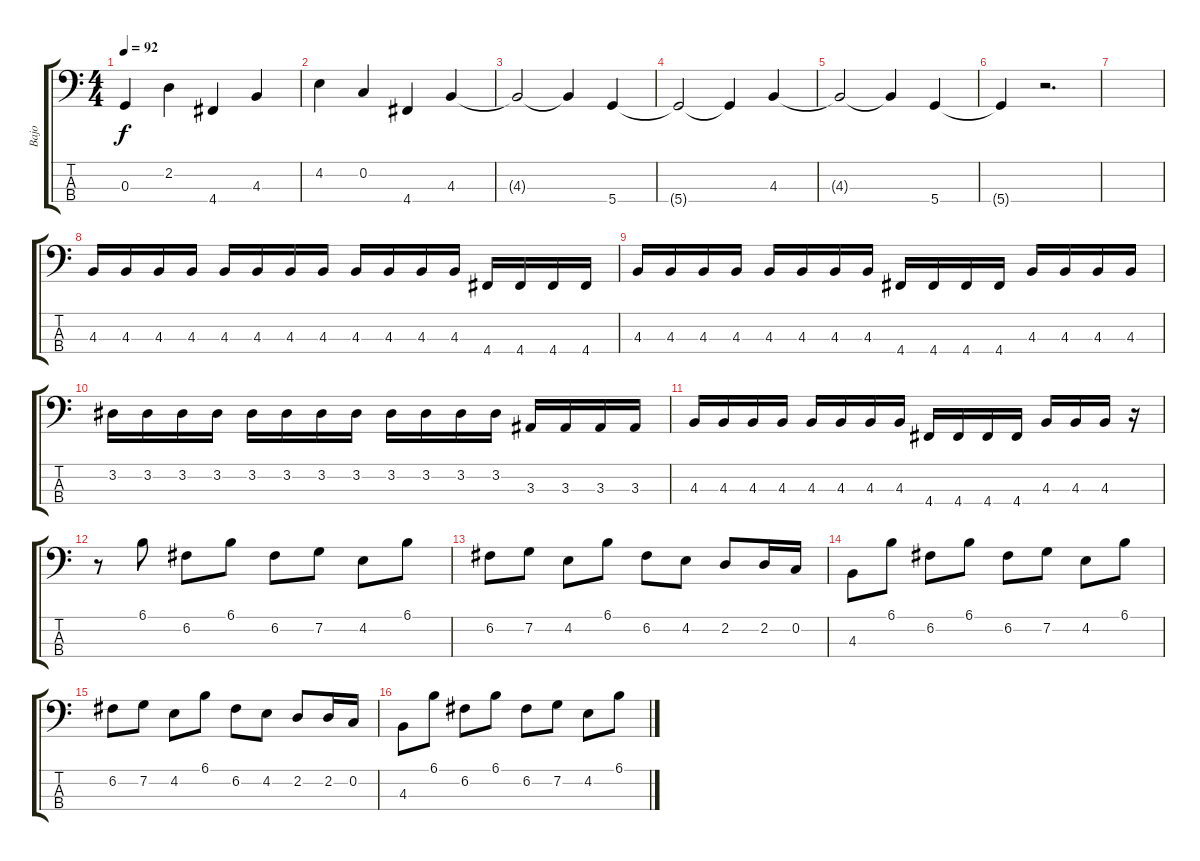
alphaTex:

\track ("Bajo" "Bajo") {instrument electricbassfinger}
\staff {score tabs}
\tuning (F2 C2 G1 D1) {hide}
\ts (4 4)
\tempo 92
\clef f4
\ks c
0.3.4{dy f} 2.2.4 4.4.4 4.3.4 |
4.2.4 0.2.4 4.4.4 4.3.4 |
4.3{t}.2 4.3{t}.4 5.4.4 |
5.4{t}.2 5.4{t}.4 4.3.4 |
4.3{t}.2 4.3{t}.4 5.4.4 |
5.4{t}.4 r.2{d} |
|
4.3.16 4.3.16 4.3.16 4.3.16 4.3.16 4.3.16 4.3.16 4.3.16 4.3.16 4.3.16 4.3.16 4.3.16 4.4.16 4.4.16 4.4.16 4.4.16 |
4.3.16 4.3.16 4.3.16 4.3.16 4.3.16 4.3.16 4.3.16 4.3.16 4.4.16 4.4.16 4.4.16 4.4.16 4.3.16 4.3.16 4.3.16 4.3.16 |
3.2.16 3.2.16 3.2.16 3.2.16 3.2.16 3.2.16 3.2.16 3.2.16 3.2.16 3.2.16 3.2.16 3.2.16 3.3.16 3.3.16 3.3.16 3.3.16 |
4.3.16 4.3.16 4.3.16 4.3.16 4.3.16 4.3.16 4.3.16 4.3.16 4.4.16 4.4.16 4.4.16 4.4.16 4.3.16 4.3.16 4.3.16 r.16 |
r.8 6.1.8 6.2.8 6.1.8 6.2.8 7.2.8 4.2.8 6.1.8 |
6.2.8 7.2.8 4.2.8 6.1.8 6.2.8 4.2.8 2.2.8 2.2.16 0.2.16 |
4.3.8 6.1.8 6.2.8 6.1.8 6.2.8 7.2.8 4.2.8 6.1.8 |
6.2.8 7.2.8 4.2.8 6.1.8 6.2.8 4.2.8 2.2.8 2.2.16 0.2.16 |
4.3.8 6.1.8 6.2.8 6.1.8 6.2.8 7.2.8 4.2.8 6.1.8
